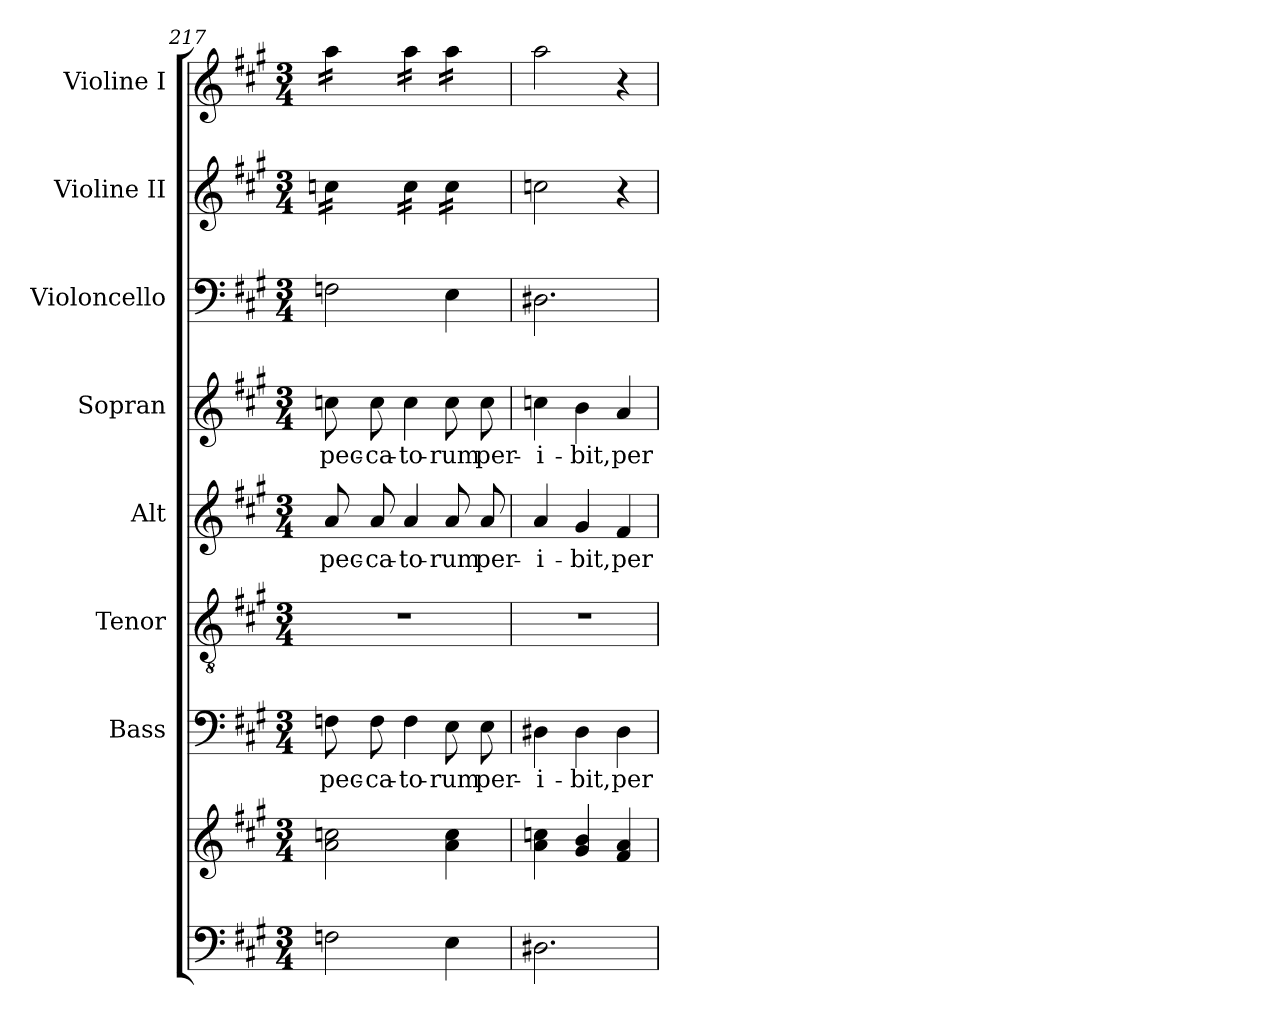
**kern	**kern	**kern	**text	**kern	**kern	**text	**kern	**text	**kern	**kern	**kern
*part8	*part8	*part7	*part7	*part6	*part5	*part5	*part4	*part4	*part3	*part2	*part1
*staff9	*staff8	*staff7	*staff7	*staff6	*staff5	*staff5	*staff4	*staff4	*staff3	*staff2	*staff1
*	*	*I"Bass	*	*I"Tenor	*I"Alt	*	*I"Sopran	*	*I"Violoncello	*I"Violine II	*I"Violine I
*	*	*I'B.	*	*I'T.	*I'A.	*	*I'S.	*	*I'Vc.	*I'Vl. II	*I'Vl. I
*clefF4	*clefG2	*clefF4	*	*clefGv2	*clefG2	*	*clefG2	*	*clefF4	*clefG2	*clefG2
*	*	*	*	*	*	*	*	*	*ITrd7c12	*	*
*k[f#c#g#]	*k[f#c#g#]	*k[f#c#g#]	*	*k[f#c#g#]	*k[f#c#g#]	*	*k[f#c#g#]	*	*k[f#c#g#]	*k[f#c#g#]	*k[f#c#g#]
*A:	*A:	*A:	*	*A:	*A:	*	*A:	*	*A:	*A:	*A:
*M3/4	*M3/4	*M3/4	*	*M3/4	*M3/4	*	*M3/4	*	*M3/4	*M3/4	*M3/4
=217	=217	=217	=217	=217	=217	=217	=217	=217	=217	=217	=217
!	!	!	!LO:LY:b	!	!	!LO:LY:b	!	!LO:LY:b	!	!	!
*	*	*	*	*	*	*	*	*	*	*tremolo	*
*	*	*	*	*	*	*	*	*	*	*	*tremolo
2Fn\	2a\ 2ccn\	8Fn\	pec-	2.r	8a/	pec-	8ccn\	pec-	2FFn\	16ccn\LL	16aa\LL
.	.	.	.	.	.	.	.	.	.	16ccn\	16aa\
!	!	!	!LO:LY:b	!	!	!LO:LY:b	!	!LO:LY:b	!	!	!
.	.	8F\	-ca-	.	8a/	-ca-	8cc\	-ca-	.	16ccn\	16aa\
.	.	.	.	.	.	.	.	.	.	16ccn\JJ	16aa\JJ
!	!	!	!LO:LY:b	!	!	!LO:LY:b	!	!LO:LY:b	!	!	!
.	.	4F\	-to-	.	4a/	-to-	4cc\	-to-	.	16cc\LL	16aa\LL
.	.	.	.	.	.	.	.	.	.	16cc\	16aa\
.	.	.	.	.	.	.	.	.	.	16cc\	16aa\
.	.	.	.	.	.	.	.	.	.	16cc\JJ	16aa\JJ
!	!	!	!LO:LY:b	!	!	!LO:LY:b	!	!LO:LY:b	!	!	!
4E\	4a\ 4cc\	8E\	-rum	.	8a/	-rum	8cc\	-rum	4EE\	16cc\LL	16aa\LL
.	.	.	.	.	.	.	.	.	.	16cc\	16aa\
!	!	!	!LO:LY:b	!	!	!LO:LY:b	!	!LO:LY:b	!	!	!
.	.	8E\	per-	.	8a/	per-	8cc\	per-	.	16cc\	16aa\
.	.	.	.	.	.	.	.	.	.	16cc\JJ	16aa\JJ
*	*	*	*	*	*	*	*	*	*	*	*Xtremolo
*	*	*	*	*	*	*	*	*	*	*Xtremolo	*
=218	=218	=218	=218	=218	=218	=218	=218	=218	=218	=218	=218
!	!	!	!LO:LY:b	!	!	!LO:LY:b	!	!LO:LY:b	!	!	!
2.D#X\	4a\ 4ccn\	4D#X\	-i-	2.r	4a/	-i-	4ccn\	-i-	2.DD#X\	2ccn\	2aa\
!	!	!	!LO:LY:b	!	!	!LO:LY:b	!	!LO:LY:b	!	!	!
.	4g#/ 4b/	4D#\	-bit,	.	4g#/	-bit,	4b\	-bit,	.	.	.
!	!	!	!LO:LY:b	!	!	!LO:LY:b	!	!LO:LY:b	!	!	!
.	4f#/ 4a/	4D#\	per-	.	4f#/	per-	4a/	per-	.	4r	4r
=	=	=	=	=	=	=	=	=	=	=	=
*-	*-	*-	*-	*-	*-	*-	*-	*-	*-	*-	*-
